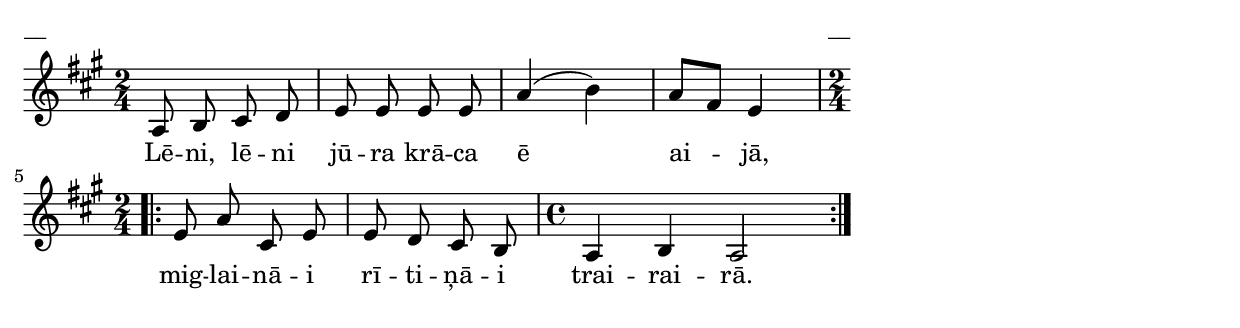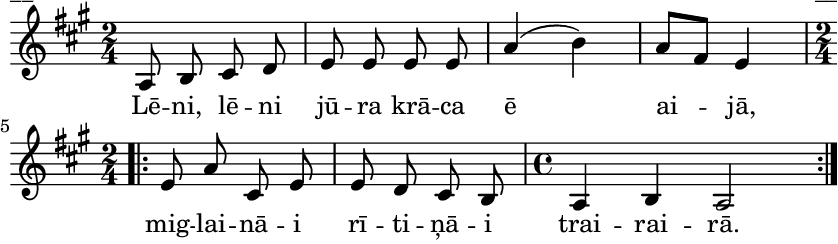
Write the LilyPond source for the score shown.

\version "2.13.18"
#(ly:set-option 'crop #t)

%\header {
%    title = "Lēni, lēni jūra krāca",AA lapas
%}
\paper {
line-width = 14\cm
left-margin = 0.4\cm
between-system-padding = 0.1\cm
between-system-space = 0.1\cm
}
\layout {
indent = #0
ragged-last = ##f
}

voiceA = \relative c' {
\clef "treble"
\key a \major 
\time 2/4
a8 b cis d |
e8 e e e |
a4( b) |
a8[ fis] e4 |
\repeat volta 2 {
\time 2/4
e8 a cis, e |
e8 d cis b |
\time 4/4 |
a4 b a2 |
}
} 

lyricA = \lyricmode {
Lē -- ni, lē -- ni jū -- ra krā -- ca ē  
ai -- jā, mig -- lai -- nā -- i rī -- ti -- ņā -- i trai -- rai -- rā.
} 

fullScore = <<
\new Staff {
<<
\new Voice = "voiceA" { \oneVoice \autoBeamOff \voiceA }
\new Lyrics \lyricsto "voiceA" \lyricA
>>
}
>>

\score {
\fullScore
\header { piece = "__" opus = "__" }
}
\markup { \with-color #(x11-color 'white) \sans \smaller "__" }
\score {
\unfoldRepeats
\fullScore
\midi {
\context { \Staff \remove "Staff_performer" }
\context { \Voice \consists "Staff_performer" }
}
}


